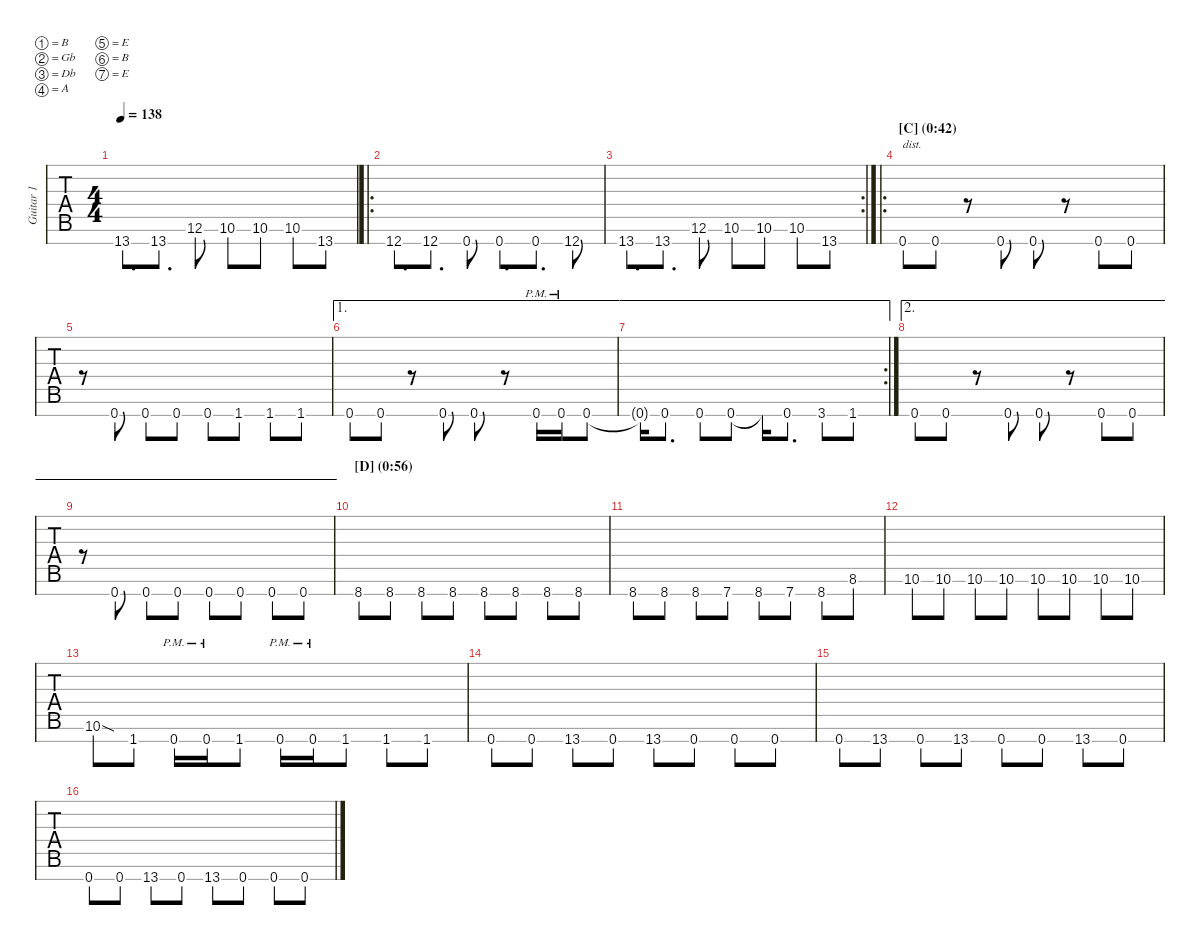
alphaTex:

\defaultSystemsLayout 4
\hideDynamics
\bracketExtendMode nobrackets
\multiTrackTrackNamePolicy allsystems
\firstSystemTrackNameMode fullname
\otherSystemsTrackNameMode fullname
\otherSystemsTrackNameOrientation horizontal
\track ("Guitar 1" "Gtr. 1") {instrument overdrivenguitar}
\staff {tabs}
\tuning (B3 Gb3 Db3 A2 E2 B1 E1)
\ts (4 4)
\scale
0.997
\tempo 138
\accidentals auto
\clef g2
\ottava regular
\simile none
\ks c
13.7{st}.8{d dy p} 13.7{st}.8{d} 12.6.8 10.6.8 10.6.8 10.6.8 13.7.8 |
\ro
\scale
1.00072 12.7.8{d} 12.7.8{d} 0.7.8 0.7.8{d} 0.7.8{d} 12.7.8 |
\rc 2
\scale
0.99928 13.7{st}.8{d} 13.7{st}.8{d} 12.6.8 10.6.8 10.6.8 10.6.8 13.7.8 |
\ro
\section ("" "[C] (0:42)")
\scale
1.00176 0.7.8{txt "dist." dy mf} 0.7.8 r.8 0.7.8 0.7.8 r.8 0.7.8 0.7.8 |
\scale
1.00136 r.8 0.7.8 0.7.8 0.7.8 0.7.8 1.7.8 1.7.8 1.7.8 |
\ae 1
\scale
1.00025 0.7.8 0.7.8 r.8 0.7.8 0.7.8 r.8 0.7{pm}.16 0.7{pm}.16 0.7.8 |
\ae 1
\rc 2
\scale
0.999754 0.7{t}.16 0.7.8{d} 0.7.8 0.7.8 0.7{t}.16 0.7.8{d} 3.7.8 1.7.8 |
\ae 2
\scale
1.00002 0.7.8 0.7.8 r.8 0.7.8 0.7.8 r.8 0.7.8 0.7.8 |
\ae 2
\scale
0.999978 r.8 0.7.8 0.7.8 0.7.8 0.7.8 0.7.8 0.7.8 0.7.8 |
\section ("" "[D] (0:56)")
\scale
1.00135 8.7.8 8.7.8 8.7.8 8.7.8 8.7.8 8.7.8 8.7.8 8.7.8 |
\scale
0.998654 8.7.8 8.7.8 8.7.8 7.7.8 8.7.8 7.7.8 8.7.8 8.6.8 |
\scale
1.00147 10.6.8 10.6.8 10.6.8 10.6.8 10.6.8 10.6.8 10.6.8 10.6.8 |
\scale
0.998526 10.6{sod}.8 1.7.8 0.7{pm}.16 0.7{pm}.16 1.7.8 0.7{pm}.16 0.7{pm}.16 1.7.8 1.7.8 1.7.8 |
\scale
0.999823 0.7.8 0.7.8 13.7.8 0.7.8 13.7.8 0.7.8 0.7.8 0.7.8 |
\scale
1.00252 0.7.8 13.7.8 0.7.8 13.7.8 0.7.8 0.7.8 13.7.8 0.7.8 |
\scale
1.00252 0.7.8 0.7.8 13.7.8 0.7.8 13.7.8 0.7.8 0.7.8 0.7.8
